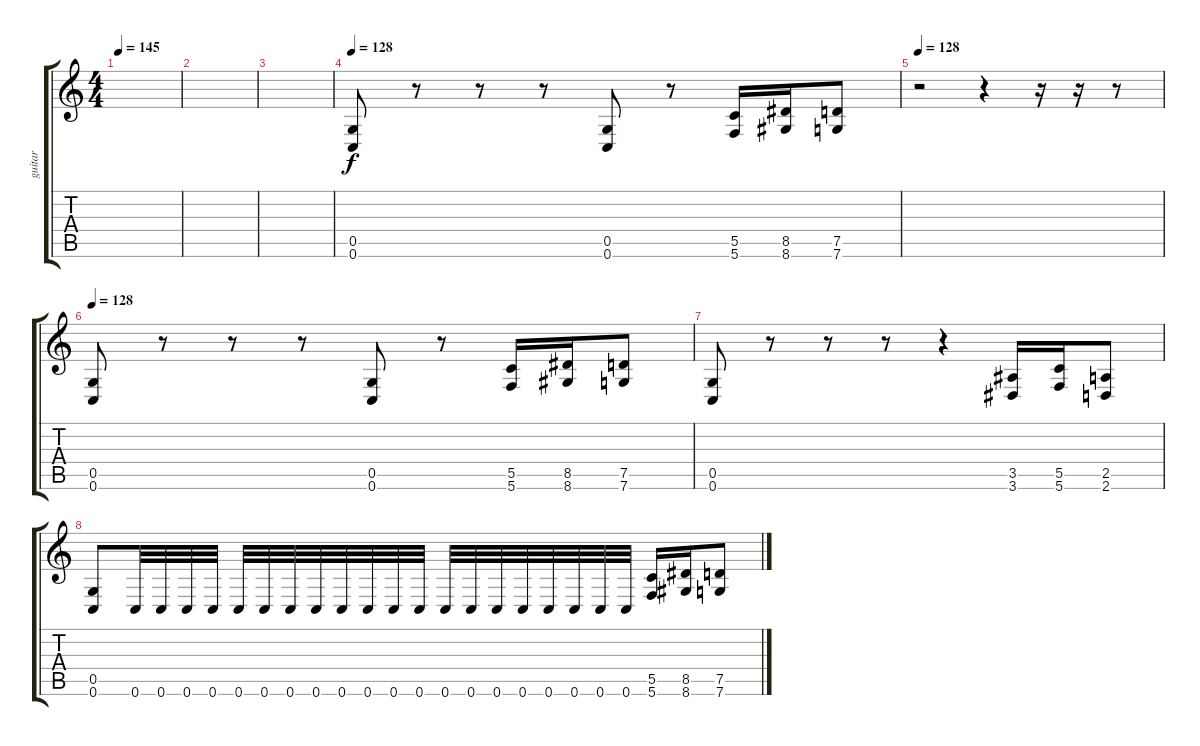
\track ("guitar" "guitar") {instrument distortionguitar}
\staff {score tabs}
\tuning (D4 A3 F3 C3 G2 C2) {hide}
\ts (4 4)
\tempo 145
\clef g2
\ks c
|
|
|
\tempo 128
(0.5 0.6).8 r.8 r.8 r.8 (0.5 0.6).8 r.8 (5.5 5.6).16 (8.5 8.6).16 (7.5 7.6).8 |
\tempo 128
r.2 r.4 r.16 r.16 r.8 |
\tempo 128
(0.5 0.6).8 r.8 r.8 r.8 (0.5 0.6).8 r.8 (5.5 5.6).16 (8.5 8.6).16 (7.5 7.6).8 |
(0.5 0.6).8 r.8 r.8 r.8 r.4 (3.5 3.6).16 (5.5 5.6).16 (2.5 2.6).8 |
(0.5 0.6).8 0.6.32 0.6.32 0.6.32 0.6.32 0.6.32 0.6.32 0.6.32 0.6.32 0.6.32 0.6.32 0.6.32 0.6.32 0.6.32 0.6.32 0.6.32 0.6.32 0.6.32 0.6.32 0.6.32 0.6.32 (5.5 5.6).16 (8.5 8.6).16 (7.5 7.6).8
